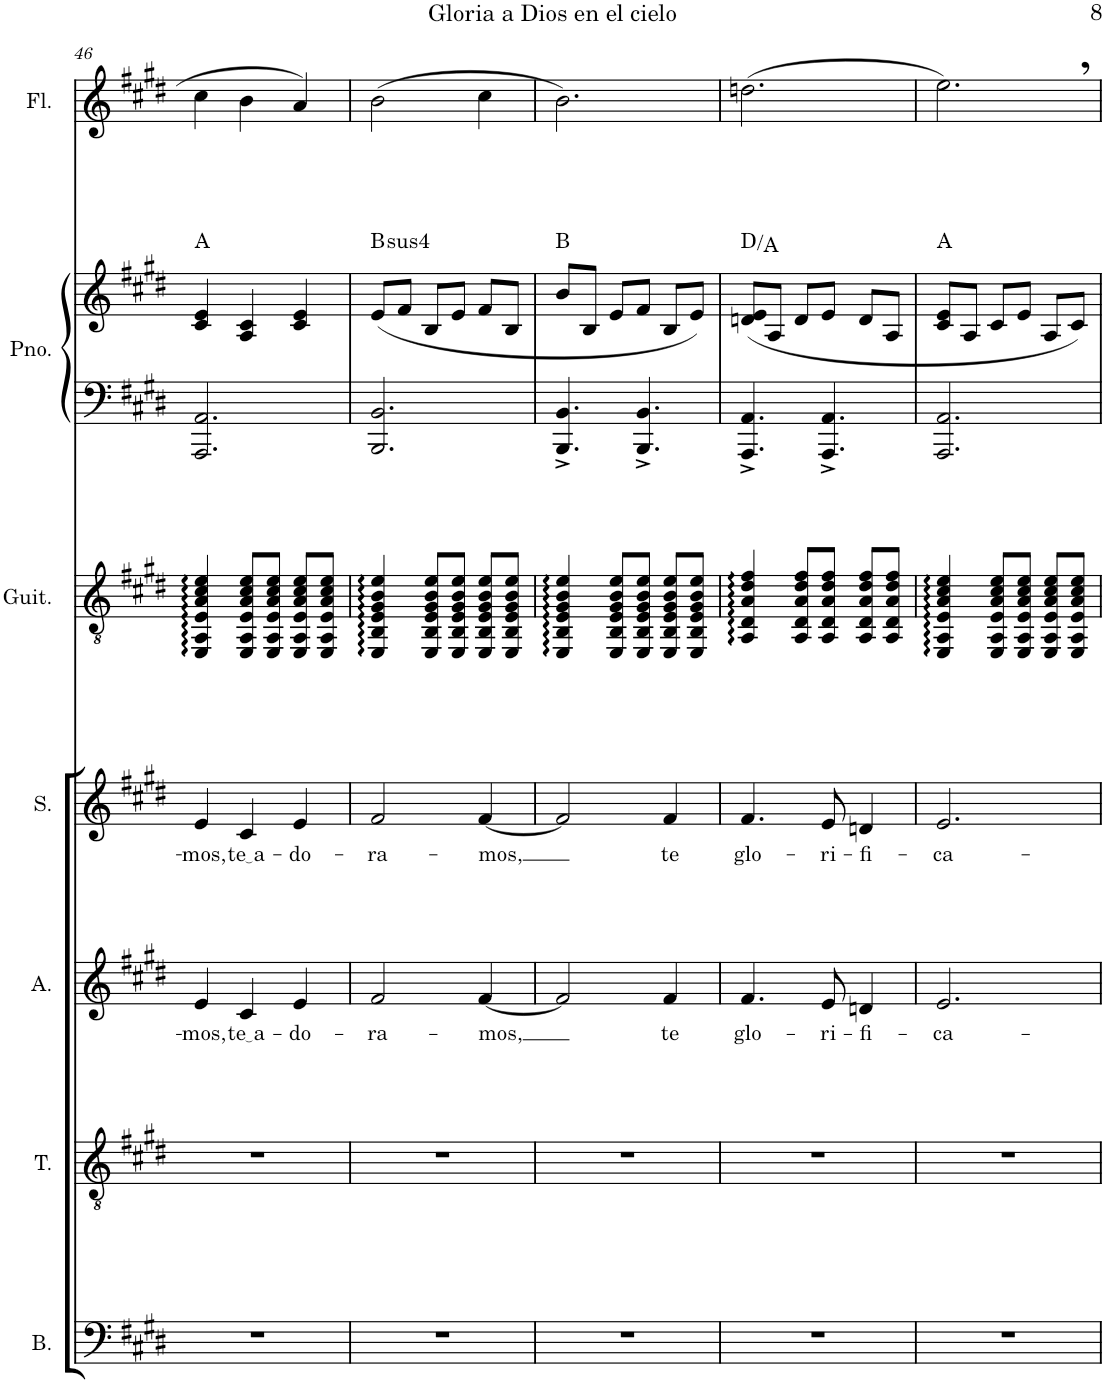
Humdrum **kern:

**kern	**kern	**kern	**text	**kern	**text	**kern	**kern	**kern	**harte	**kern
*part7	*part6	*part5	*part5	*part4	*part4	*part3	*part2	*part2	*part2	*part1
*staff8	*staff7	*staff6	*staff6	*staff5	*staff5	*staff4	*staff3	*staff2	*	*staff1
*I"Bajo	*I"Tenor	*I"Alto	*	*I"Soprano	*	*I"Guitarra acústica	*I"Piano	*	*	*I"Flauta
*I'B.	*I'T.	*I'A.	*	*I'S.	*	*I'Guit.	*I'Pno.	*	*	*I'Fl.
!!LO:PB:g=z
*clefF4	*clefGv2	*clefG2	*	*clefG2	*	*clefGv2	*clefF4	*clefG2	*	*clefG2
*k[f#c#g#d#]	*k[f#c#g#d#]	*k[f#c#g#d#]	*	*k[f#c#g#d#]	*	*k[f#c#g#d#]	*k[f#c#g#d#]	*k[f#c#g#d#]	*	*k[f#c#g#d#]
*M3/4	*M3/4	*M3/4	*	*M3/4	*	*M3/4	*M3/4	*M3/4	*	*M3/4
=46	=46	=46	=46	=46	=46	=46	=46	=46	=46	=46
!	!	!	!LO:LY:b	!	!LO:LY:b	!	!	!	!	!
2.r	2.r	4e/	-mos,	4e/	-mos,	4EE/ 4AA/ 4E/ 4A/ 4c#/ 4e/	2.AAA/ 2.AA/	4c#/ 4e/	A:maj	4cc#\
!	!	!	!LO:LY:b	!	!LO:LY:b	!	!	!	!	!
.	.	4c#/	te a	4c#/	te a	8EE/ 8AA/ 8E/ 8A/ 8c#/ 8e/L	.	4A/ 4c#/	.	4b\
.	.	.	.	.	.	8EE/ 8AA/ 8E/ 8A/ 8c#/ 8e/J	.	.	.	.
!	!	!	!LO:LY:b	!	!LO:LY:b	!	!	!	!	!
.	.	4e/	-do-	4e/	-do-	8EE/ 8AA/ 8E/ 8A/ 8c#/ 8e/L	.	4c#/ 4e/	.	4a/
.	.	.	.	.	.	8EE/ 8AA/ 8E/ 8A/ 8c#/ 8e/J	.	.	.	.
=47	=47	=47	=47	=47	=47	=47	=47	=47	=47	=47
!	!	!	!LO:LY:b	!	!LO:LY:b	!	!	!	!LO:H:kt=4	!
2.r	2.r	2f#/	-ra-	2f#/	-ra-	4EE/ 4BB/ 4E/ 4G#/ 4B/ 4e/	2.BBB/ 2.BB/	(8e/L	B:sus4	(2b\
.	.	.	.	.	.	.	.	8f#/J	.	.
.	.	.	.	.	.	8EE/ 8BB/ 8E/ 8G#/ 8B/ 8e/L	.	8B/L	.	.
.	.	.	.	.	.	8EE/ 8BB/ 8E/ 8G#/ 8B/ 8e/J	.	8e/J	.	.
!	!	!	!LO:LY:b	!	!LO:LY:b	!	!	!	!	!
.	.	[4f#/	-mos,	[4f#/	-mos,	8EE/ 8BB/ 8E/ 8G#/ 8B/ 8e/L	.	8f#/L	.	4cc#\
.	.	.	.	.	.	8EE/ 8BB/ 8E/ 8G#/ 8B/ 8e/J	.	8B/J	.	.
=48	=48	=48	=48	=48	=48	=48	=48	=48	=48	=48
2.r	2.r	2f#/]	.	2f#/]	.	4EE/ 4BB/ 4E/ 4G#/ 4B/ 4e/	4.BBB/^ 4.BB/^	8b/L	B:maj	2.b\)
.	.	.	.	.	.	.	.	8B/J	.	.
.	.	.	.	.	.	8EE/ 8BB/ 8E/ 8G#/ 8B/ 8e/L	.	8e/L	.	.
.	.	.	.	.	.	8EE/ 8BB/ 8E/ 8G#/ 8B/ 8e/J	4.BBB/^ 4.BB/^	8f#/J	.	.
!	!	!	!LO:LY:b	!	!LO:LY:b	!	!	!	!	!
.	.	4f#/	te	4f#/	te	8EE/ 8BB/ 8E/ 8G#/ 8B/ 8e/L	.	8B/L	.	.
.	.	.	.	.	.	8EE/ 8BB/ 8E/ 8G#/ 8B/ 8e/J	.	8e/J)	.	.
=49	=49	=49	=49	=49	=49	=49	=49	=49	=49	=49
!	!	!	!LO:LY:b	!	!LO:LY:b	!	!	!	!	!
2.r	2.r	4.f#/	glo-	4.f#/	glo-	4AA/ 4D#/ 4A/ 4d#/ 4f#/	4.AAA/^ 4.AA/^	(8dn/ 8e/L	D:maj/5	(2.ddn\
.	.	.	.	.	.	.	.	8A/J	.	.
.	.	.	.	.	.	8AA/ 8D#/ 8A/ 8d#/ 8f#/L	.	8d/L	.	.
!	!	!	!LO:LY:b	!	!LO:LY:b	!	!	!	!	!
.	.	8e/	-ri-	8e/	-ri-	8AA/ 8D#/ 8A/ 8d#/ 8f#/J	4.AAA/^ 4.AA/^	8e/J	.	.
!	!	!	!LO:LY:b	!	!LO:LY:b	!	!	!	!	!
.	.	4dn/	-fi-	4dn/	-fi-	8AA/ 8D#/ 8A/ 8d#/ 8f#/L	.	8d/L	.	.
.	.	.	.	.	.	8AA/ 8D#/ 8A/ 8d#/ 8f#/J	.	8A/J	.	.
=50	=50	=50	=50	=50	=50	=50	=50	=50	=50	=50
!	!	!	!LO:LY:b	!	!LO:LY:b	!	!	!	!	!
2.r	2.r	2.e/	-ca-	2.e/	-ca-	4EE/ 4AA/ 4E/ 4A/ 4c#/ 4e/	2.AAA/ 2.AA/	8c#/ 8e/L	A:maj	2.ee,\)
.	.	.	.	.	.	.	.	8A/J	.	.
.	.	.	.	.	.	8EE/ 8AA/ 8E/ 8A/ 8c#/ 8e/L	.	8c#/L	.	.
.	.	.	.	.	.	8EE/ 8AA/ 8E/ 8A/ 8c#/ 8e/J	.	8e/J	.	.
.	.	.	.	.	.	8EE/ 8AA/ 8E/ 8A/ 8c#/ 8e/L	.	8A/L	.	.
.	.	.	.	.	.	8EE/ 8AA/ 8E/ 8A/ 8c#/ 8e/J	.	8c#/J)	.	.
=	=	=	=	=	=	=	=	=	=	=
*-	*-	*-	*-	*-	*-	*-	*-	*-	*-	*-
